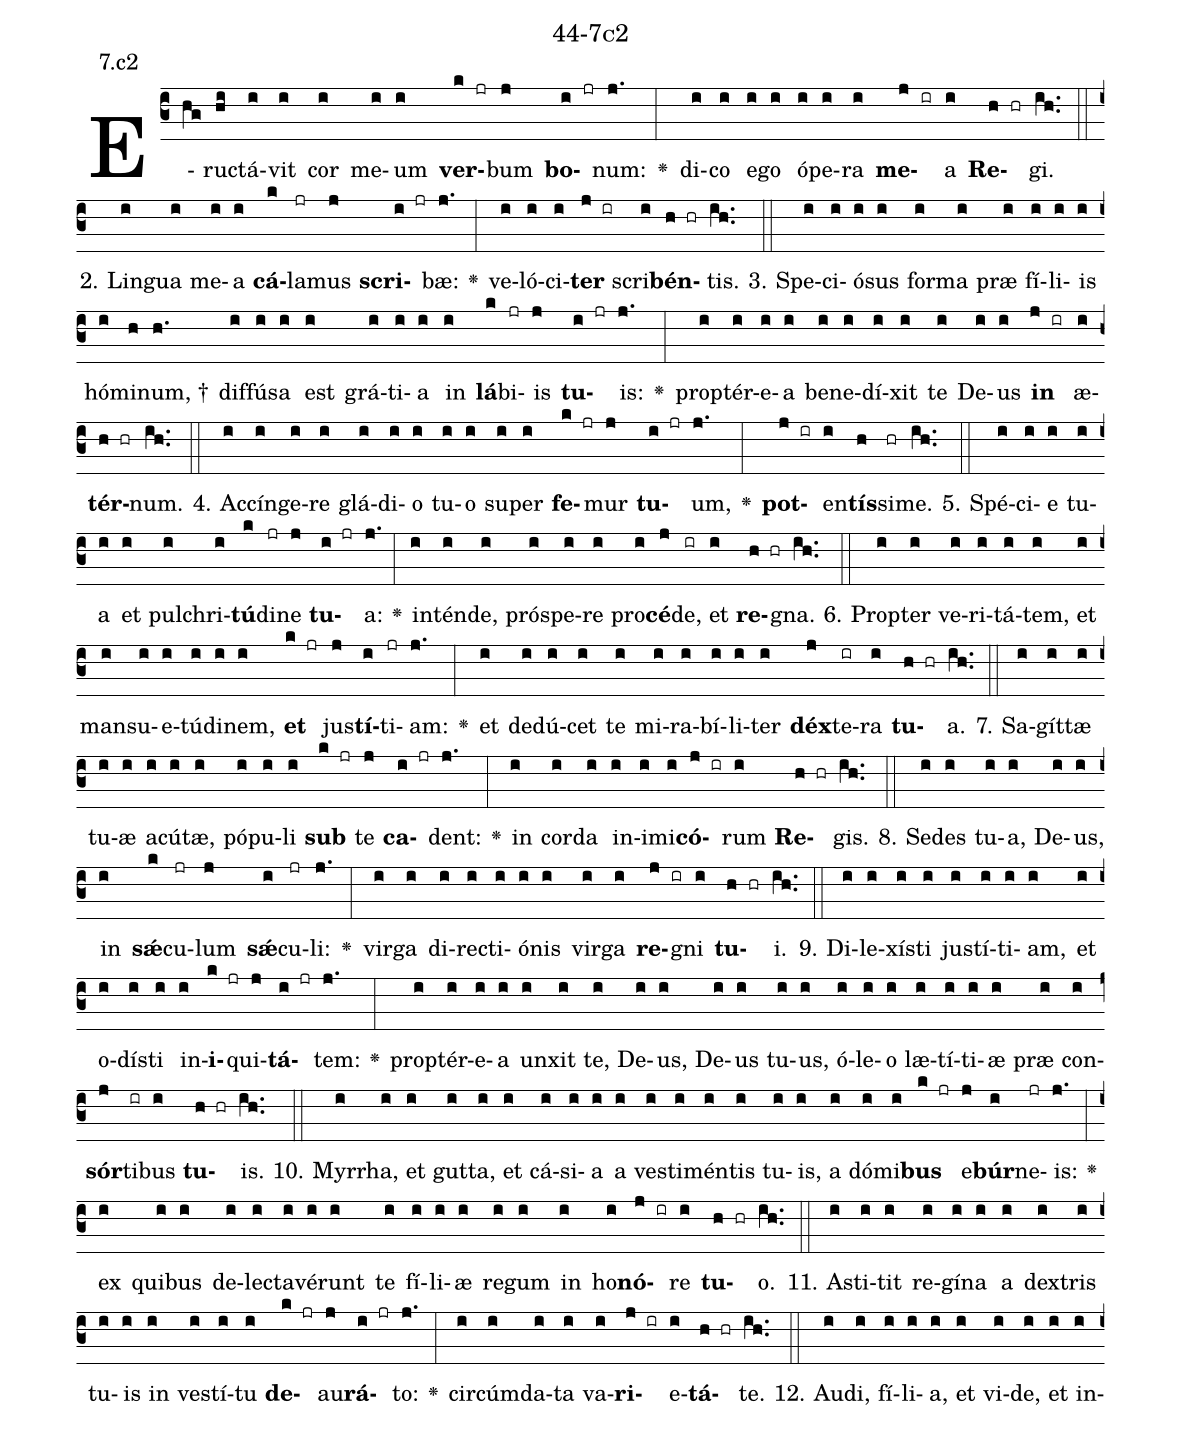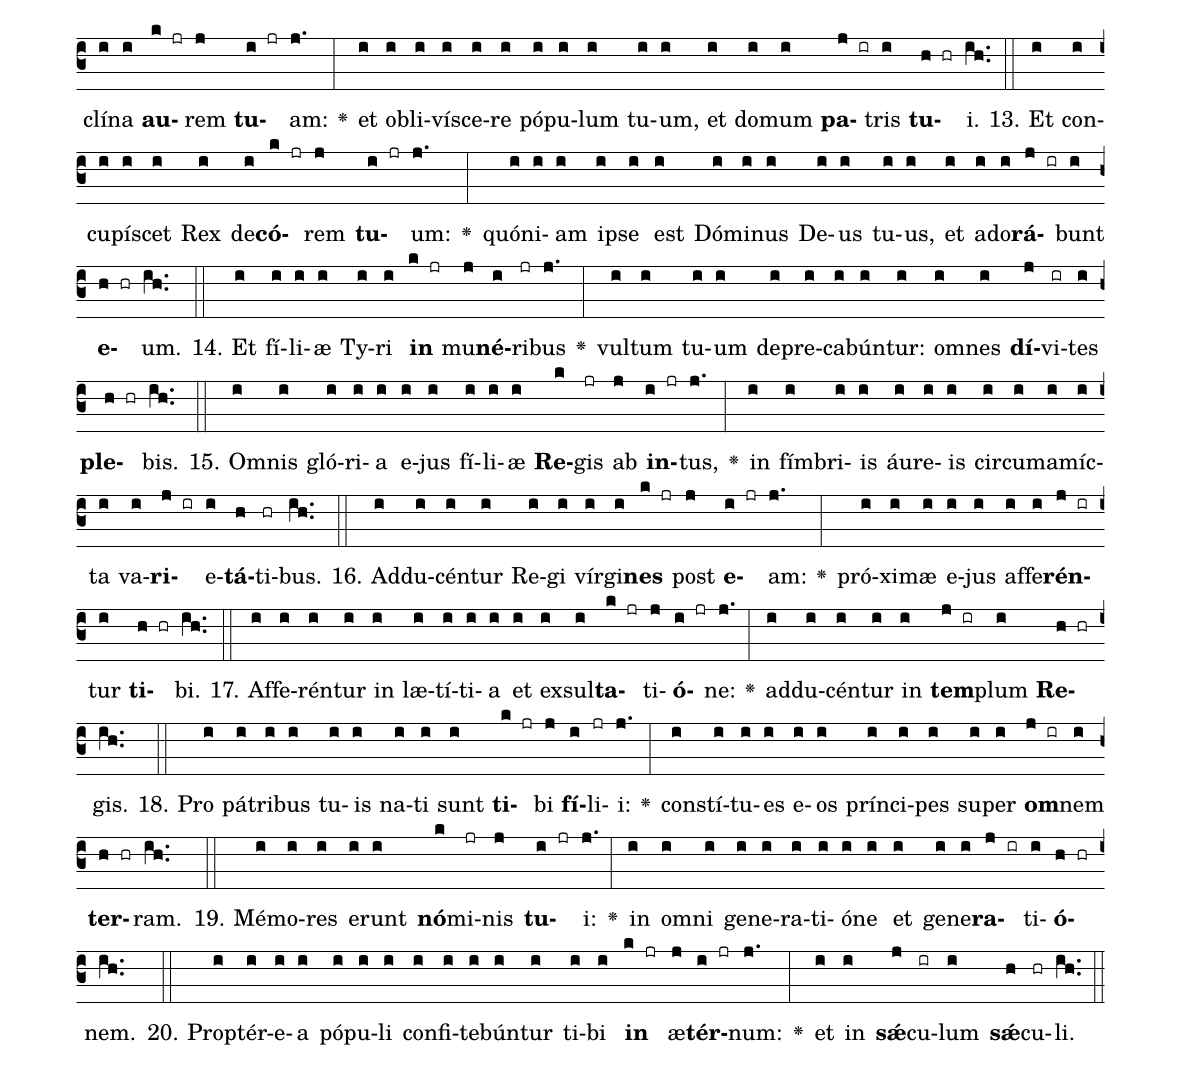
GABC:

name: 44-7c2;
annotation: 7.c2;
%%
(c3)E(hg)ruc(hi)tá(i)vit(i) cor(i) me(i)um(i) <b>ver</b>(k jr)bum(j) <b>bo</b>(i jr)num:(j.) <v>\greheightstar</v>(:) di(i)co(i) e(i)go(i) ó(i)pe(i)ra(i) <b>me</b>(j ir)a(i) <b>Re</b>(h hr)gi.(ih..) (::)
2. Lin(i)gua(i) me(i)a(i) <b>cá</b>(k)la(jr)mus(j) <b>scri</b>(i jr)bæ:(j.) <v>\greheightstar</v>(:) ve(i)ló(i)ci(i)<b>ter</b>(j ir) scri(i)<b>bén</b>(h hr)tis.(ih..) (::)
3. Spe(i)ci(i)ó(i)sus(i) for(i)ma(i) præ(i) fí(i)li(i)is(i) hó(i)mi(h)num, †(h.) dif(i)fú(i)sa(i) est(i) grá(i)ti(i)a(i) in(i) <b>lá</b>(k)bi(jr)is(j) <b>tu</b>(i jr)is:(j.) <v>\greheightstar</v>(:) prop(i)tér(i)e(i)a(i) be(i)ne(i)dí(i)xit(i) te(i) De(i)us(i) <b>in</b>(j ir) æ(i)<b>tér</b>(h hr)num.(ih..) (::)
4. Ac(i)cín(i)ge(i)re(i) glá(i)di(i)o(i) tu(i)o(i) su(i)per(i) <b>fe</b>(k jr)mur(j) <b>tu</b>(i jr)um,(j.) <v>\greheightstar</v>(:) <b>pot</b>(j ir)en(i)<b>tís</b>(h)si(hr)me.(ih..) (::)
5. Spé(i)ci(i)e(i) tu(i)a(i) et(i) pul(i)chri(i)<b>tú</b>(k)di(jr)ne(j) <b>tu</b>(i jr)a:(j.) <v>\greheightstar</v>(:) in(i)tén(i)de,(i) pró(i)spe(i)re(i) pro(i)<b>cé</b>(j)de,(ir) et(i) <b>re</b>(h hr)gna.(ih..) (::)
6. Prop(i)ter(i) ve(i)ri(i)tá(i)tem,(i) et(i) man(i)su(i)e(i)tú(i)di(i)nem,(i) <b>et</b>(k jr) jus(j)<b>tí</b>(i)ti(jr)am:(j.) <v>\greheightstar</v>(:) et(i) de(i)dú(i)cet(i) te(i) mi(i)ra(i)bí(i)li(i)ter(i) <b>déx</b>(j)te(ir)ra(i) <b>tu</b>(h hr)a.(ih..) (::)
7. Sa(i)gít(i)tæ(i) tu(i)æ(i) a(i)cú(i)tæ,(i) pó(i)pu(i)li(i) <b>sub</b>(k jr) te(j) <b>ca</b>(i jr)dent:(j.) <v>\greheightstar</v>(:) in(i) cor(i)da(i) in(i)i(i)mi(i)<b>có</b>(j ir)rum(i) <b>Re</b>(h hr)gis.(ih..) (::)
8. Se(i)des(i) tu(i)a,(i) De(i)us,(i) in(i) <b>sǽ</b>(k)cu(jr)lum(j) <b>sǽ</b>(i)cu(jr)li:(j.) <v>\greheightstar</v>(:) vir(i)ga(i) di(i)rec(i)ti(i)ó(i)nis(i) vir(i)ga(i) <b>re</b>(j ir)gni(i) <b>tu</b>(h hr)i.(ih..) (::)
9. Di(i)le(i)xís(i)ti(i) jus(i)tí(i)ti(i)am,(i) et(i) o(i)dís(i)ti(i) in(i)<b>i</b>(k jr)qui(j)<b>tá</b>(i jr)tem:(j.) <v>\greheightstar</v>(:) prop(i)tér(i)e(i)a(i) un(i)xit(i) te,(i) De(i)us,(i) De(i)us(i) tu(i)us,(i) ó(i)le(i)o(i) læ(i)tí(i)ti(i)æ(i) præ(i) con(i)<b>sór</b>(j)ti(ir)bus(i) <b>tu</b>(h hr)is.(ih..) (::)
10. Myr(i)rha,(i) et(i) gut(i)ta,(i) et(i) cá(i)si(i)a(i) a(i) ves(i)ti(i)mén(i)tis(i) tu(i)is,(i) a(i) dó(i)mi(i)<b>bus</b>(k jr) e(j)<b>búr</b>(i)ne(jr)is:(j.) <v>\greheightstar</v>(:) ex(i) qui(i)bus(i) de(i)lec(i)ta(i)vé(i)runt(i) te(i) fí(i)li(i)æ(i) re(i)gum(i) in(i) ho(i)<b>nó</b>(j ir)re(i) <b>tu</b>(h hr)o.(ih..) (::)
11. A(i)sti(i)tit(i) re(i)gí(i)na(i) a(i) dex(i)tris(i) tu(i)is(i) in(i) ves(i)tí(i)tu(i) <b>de</b>(k jr)au(j)<b>rá</b>(i jr)to:(j.) <v>\greheightstar</v>(:) cir(i)cúm(i)da(i)ta(i) va(i)<b>ri</b>(j ir)e(i)<b>tá</b>(h hr)te.(ih..) (::)
12. Au(i)di,(i) fí(i)li(i)a,(i) et(i) vi(i)de,(i) et(i) in(i)clí(i)na(i) <b>au</b>(k jr)rem(j) <b>tu</b>(i jr)am:(j.) <v>\greheightstar</v>(:) et(i) ob(i)li(i)ví(i)sce(i)re(i) pó(i)pu(i)lum(i) tu(i)um,(i) et(i) do(i)mum(i) <b>pa</b>(j ir)tris(i) <b>tu</b>(h hr)i.(ih..) (::)
13. Et(i) con(i)cu(i)pí(i)scet(i) Rex(i) de(i)<b>có</b>(k jr)rem(j) <b>tu</b>(i jr)um:(j.) <v>\greheightstar</v>(:) quón(i)i(i)am(i) ip(i)se(i) est(i) Dó(i)mi(i)nus(i) De(i)us(i) tu(i)us,(i) et(i) ad(i)o(i)<b>rá</b>(j ir)bunt(i) <b>e</b>(h hr)um.(ih..) (::)
14. Et(i) fí(i)li(i)æ(i) Ty(i)ri(i) <b>in</b>(k jr) mu(j)<b>né</b>(i)ri(jr)bus(j.) <v>\greheightstar</v>(:) vul(i)tum(i) tu(i)um(i) de(i)pre(i)ca(i)bún(i)tur:(i) om(i)nes(i) <b>dí</b>(j)vi(ir)tes(i) <b>ple</b>(h hr)bis.(ih..) (::)
15. Om(i)nis(i) gló(i)ri(i)a(i) e(i)jus(i) fí(i)li(i)æ(i) <b>Re</b>(k)gis(jr) ab(j) <b>in</b>(i jr)tus,(j.) <v>\greheightstar</v>(:) in(i) fím(i)bri(i)is(i) áu(i)re(i)is(i) cir(i)cum(i)a(i)míc(i)ta(i) va(i)<b>ri</b>(j ir)e(i)<b>tá</b>(h)ti(hr)bus.(ih..) (::)
16. Ad(i)du(i)cén(i)tur(i) Re(i)gi(i) vír(i)gi(i)<b>nes</b>(k jr) post(j) <b>e</b>(i jr)am:(j.) <v>\greheightstar</v>(:) pró(i)xi(i)mæ(i) e(i)jus(i) af(i)fe(i)<b>rén</b>(j ir)tur(i) <b>ti</b>(h hr)bi.(ih..) (::)
17. Af(i)fe(i)rén(i)tur(i) in(i) læ(i)tí(i)ti(i)a(i) et(i) ex(i)sul(i)<b>ta</b>(k jr)ti(j)<b>ó</b>(i jr)ne:(j.) <v>\greheightstar</v>(:) ad(i)du(i)cén(i)tur(i) in(i) <b>tem</b>(j ir)plum(i) <b>Re</b>(h hr)gis.(ih..) (::)
18. Pro(i) pá(i)tri(i)bus(i) tu(i)is(i) na(i)ti(i) sunt(i) <b>ti</b>(k jr)bi(j) <b>fí</b>(i)li(jr)i:(j.) <v>\greheightstar</v>(:) con(i)stí(i)tu(i)es(i) e(i)os(i) prín(i)ci(i)pes(i) su(i)per(i) <b>om</b>(j ir)nem(i) <b>ter</b>(h hr)ram.(ih..) (::)
19. Mé(i)mo(i)res(i) e(i)runt(i) <b>nó</b>(k)mi(jr)nis(j) <b>tu</b>(i jr)i:(j.) <v>\greheightstar</v>(:) in(i) om(i)ni(i) ge(i)ne(i)ra(i)ti(i)ó(i)ne(i) et(i) ge(i)ne(i)<b>ra</b>(j ir)ti(i)<b>ó</b>(h hr)nem.(ih..) (::)
20. Prop(i)tér(i)e(i)a(i) pó(i)pu(i)li(i) con(i)fi(i)te(i)bún(i)tur(i) ti(i)bi(i) <b>in</b>(k jr) æ(j)<b>tér</b>(i jr)num:(j.) <v>\greheightstar</v>(:) et(i) in(i) <b>sǽ</b>(j)cu(ir)lum(i) <b>sǽ</b>(h)cu(hr)li.(ih..) (::)
